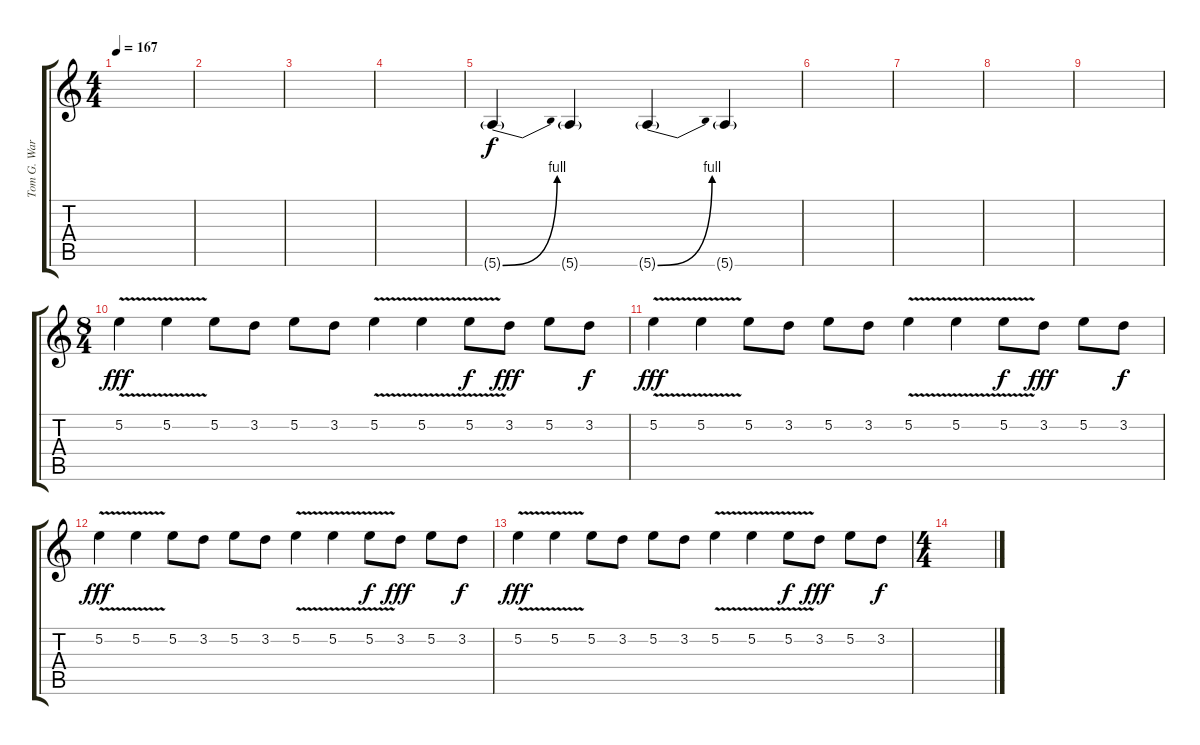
\track ("Tom G. Warrior (Lead)" "Tom G. War") {instrument overdrivenguitar}
\staff {score tabs}
\tuning (E4 B3 G3 D3 A2 E2) {hide}
\ts (4 4)
\tempo 167
\clef g2
\ks c
|
|
|
|
5.6{be (bend 0 0 60 4) g}.4 5.6{g}.4 5.6{be (bend 0 0 60 4) g}.4 5.6{g}.4 |
|
|
|
|
\ts (8 4)
5.2{v}.4{dy fff balance 8} 5.2{v}.4 5.2.8 3.2.8 5.2.8 3.2.8 5.2{v}.4 5.2{v}.4 5.2{v}.8{dy f} 3.2.8{dy fff} 5.2.8 3.2.8{dy f} |
5.2{v}.4{dy fff} 5.2{v}.4 5.2.8 3.2.8 5.2.8 3.2.8 5.2{v}.4 5.2{v}.4 5.2{v}.8{dy f} 3.2.8{dy fff} 5.2.8 3.2.8{dy f} |
5.2{v}.4{dy fff} 5.2{v}.4 5.2.8 3.2.8 5.2.8 3.2.8 5.2{v}.4 5.2{v}.4 5.2{v}.8{dy f} 3.2.8{dy fff} 5.2.8 3.2.8{dy f} |
5.2{v}.4{dy fff} 5.2{v}.4 5.2.8 3.2.8 5.2.8 3.2.8 5.2{v}.4 5.2{v}.4 5.2{v}.8{dy f} 3.2.8{dy fff} 5.2.8 3.2.8{dy f} |
\ts (4 4)
